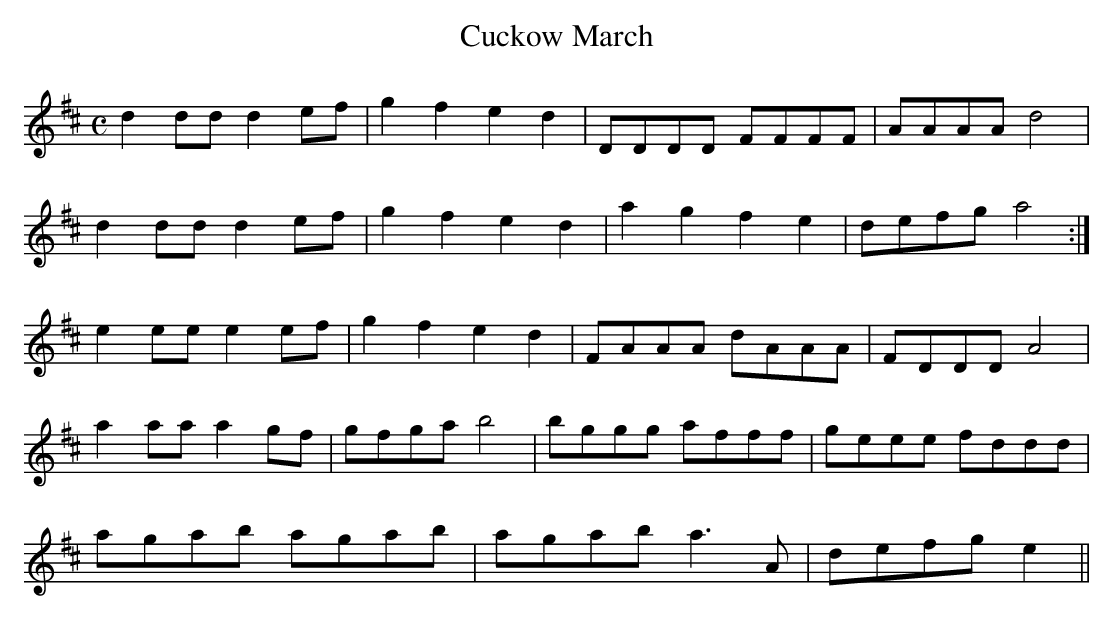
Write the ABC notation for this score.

X:1
T:Cuckow March
M:C
L:1/8
K:D
d2 dd d2 ef|g2f2e2d2|DDDD FFFF|AAAA d4|
d2 dd d2 ef|g2f2e2d2|a2g2f2e2|defg a4:|
e2 ee e2 ef|g2f2e2d2|FAAA dAAA|FDDD A4|
a2 aa a2 gf|gfga b4|bggg afff|geee fddd|
agab agab|agab a3A|defg e2||
